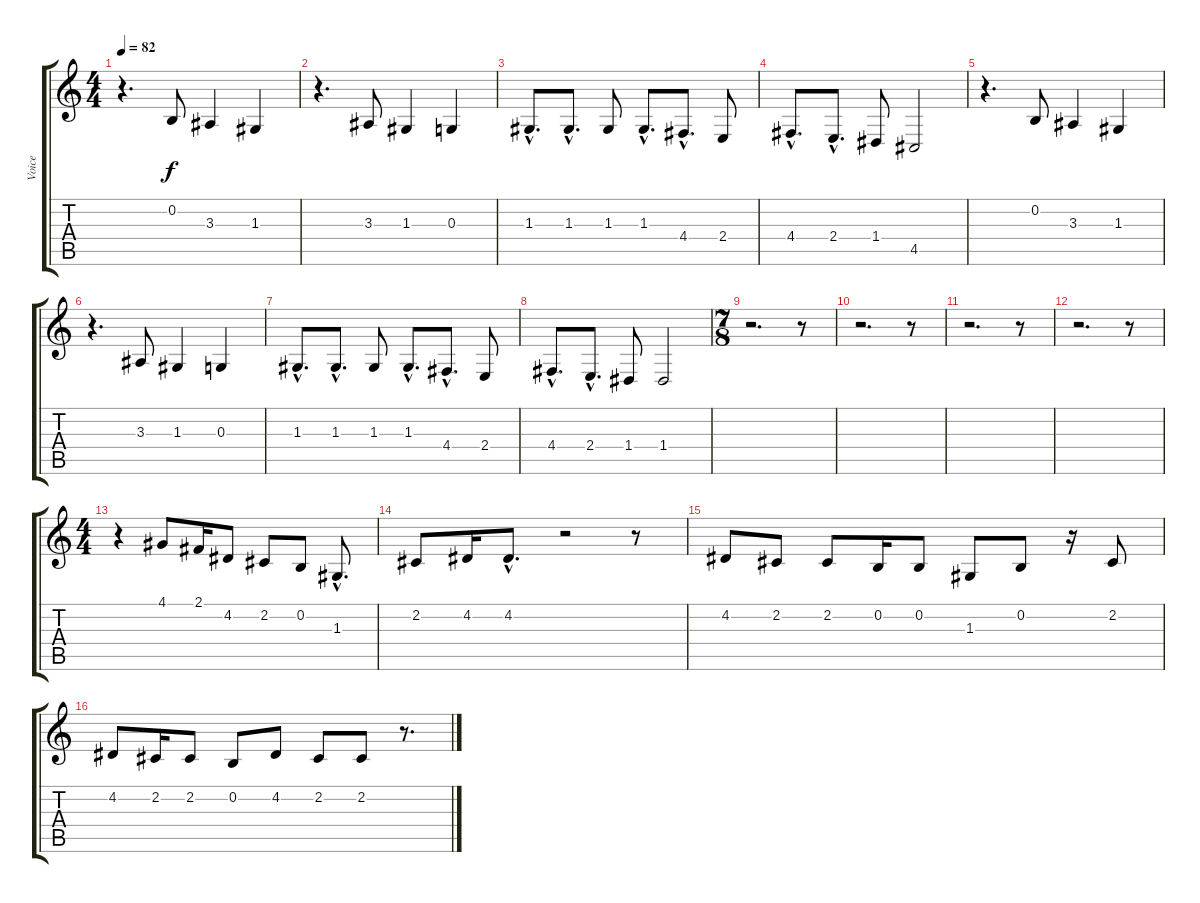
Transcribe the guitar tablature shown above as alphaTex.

\track ("Voice" "Voice") {instrument honkytonkpiano}
\staff {score tabs}
\tuning (E4 B3 G3 D3 A2 E2) {hide}
\ts (4 4)
\tempo 82
\clef g2
\ks c
r.4{d dy f} 0.2.8 3.3.4 1.3.4 |
r.4{d} 3.3.8 1.3.4 0.3.4 |
1.3{hac}.8{d} 1.3{hac}.8{d} 1.3.8 1.3{hac}.8{d} 4.4{hac}.8{d} 2.4.8 |
4.4{hac}.8{d} 2.4{hac}.8{d} 1.4.8 4.5.2 |
r.4{d} 0.2.8 3.3.4 1.3.4 |
r.4{d} 3.3.8 1.3.4 0.3.4 |
1.3{hac}.8{d} 1.3{hac}.8{d} 1.3.8 1.3{hac}.8{d} 4.4{hac}.8{d} 2.4.8 |
4.4{hac}.8{d} 2.4{hac}.8{d} 1.4.8 1.4.2 |
\ts (7 8)
r.2{d} r.8 |
r.2{d} r.8 |
r.2{d} r.8 |
r.2{d} r.8 |
\ts (4 4)
r.4 4.1.8 2.1.16 4.2.8 2.2.8 0.2.8 1.3{hac}.8{d} |
2.2.8 4.2.16 4.2{hac}.8{d} r.2 r.8 |
4.2.8 2.2.8 2.2.8 0.2.16 0.2.8 1.3.8 0.2.8 r.16 2.2.8 |
4.2.8 2.2.16 2.2.8 0.2.8 4.2.8 2.2.8 2.2.8 r.8{d}
